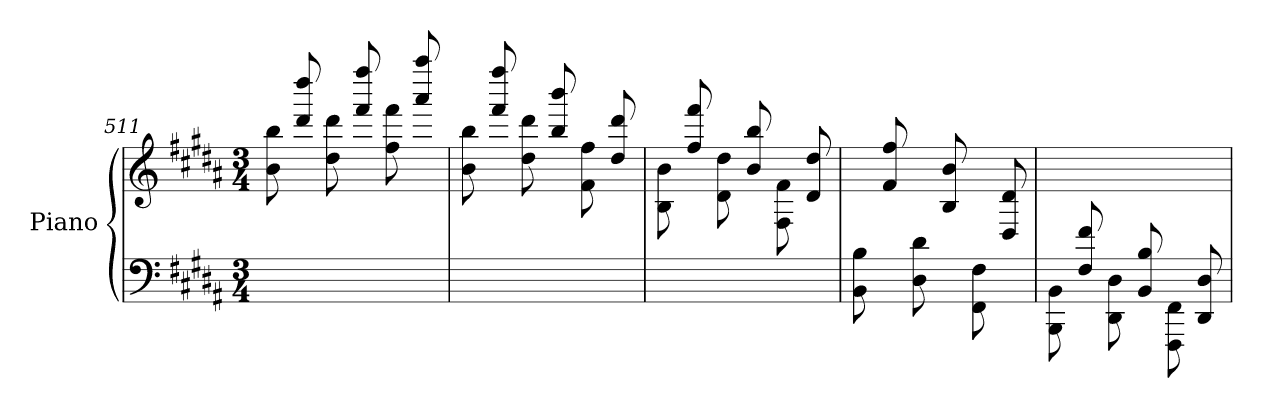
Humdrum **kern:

**kern	**kern
*part1	*part1
*staff2	*staff1
*I"Piano	*
*I'Pno	*
!!LO:PB:g=z
*clefF4	*clefG2
*k[f#c#g#d#a#]	*k[f#c#g#d#a#]
*B:	*B:
*M3/4	*M3/4
=511	=511
*	*^
8ryy	8ryy	8b\ 8bb\
8ryy	8ddd#/ 8dddd#/	8ryy
8ryy	8ryy	8dd#\ 8ddd#\
8ryy	8fff#/ 8ffff#/	8ryy
8ryy	8ryy	8ff#\ 8fff#\
8ryy	8aaa#/ 8aaaa#/	8ryy
=512	=512	=512
8ryy	8ryy	8b\ 8bb\
8ryy	8fff#/ 8ffff#/	8ryy
8ryy	8ryy	8dd#\ 8ddd#\
8ryy	8bb/ 8bbb/	8ryy
8ryy	8ryy	8f#\ 8ff#\
8ryy	8dd#/ 8ddd#/	8ryy
=513	=513	=513
8ryy	8ryy	8B\ 8b\
8ryy	8ff#/ 8fff#/	8ryy
8ryy	8ryy	8d#\ 8dd#\
8ryy	8b/ 8bb/	8ryy
8ryy	8ryy	8F#\ 8f#\
8ryy	8d#/ 8dd#/	8ryy
*	*v	*v
=514	=514
8BB\ 8B\	8ryy
8ryy	8f#/ 8ff#/
8D#\ 8d#\	8ryy
8ryy	8B/ 8b/
8FF#\ 8F#\	8ryy
8ryy	8D#/ 8d#/
=515	=515
*^	*
8ryy	8BBB\ 8BB\	8ryy
8F#/ 8f#/	8ryy	8ryy
8ryy	8DD#\ 8D#\	8ryy
8BB/ 8B/	8ryy	8ryy
8ryy	8FFF#\ 8FF#\	8ryy
8DD#/ 8D#/	8ryy	8ryy
*v	*v	*
=	=
*-	*-
